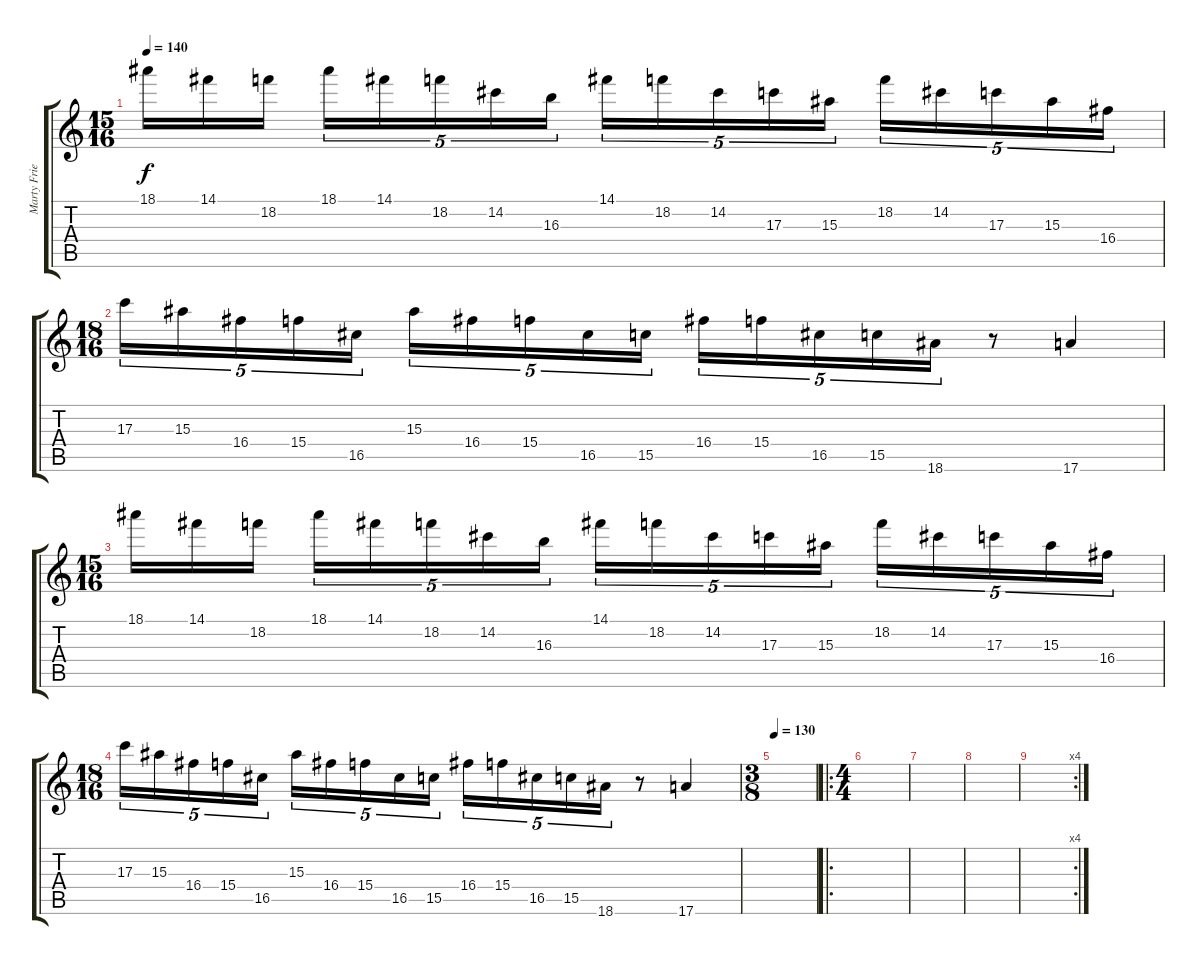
\track ("Marty Friedman" "Marty Frie") {instrument distortionguitar}
\staff {score tabs}
\tuning (E4 B3 G3 D3 A2 E2) {hide}
\ts (15 16)
\tempo 140
\clef g2
\ks c
18.1.16{dy f} 14.1.16 18.2.16 18.1.16{tu (5 4)} 14.1.16{tu (5 4)} 18.2.16{tu (5 4)} 14.2.16{tu (5 4)} 16.3.16{tu (5 4) beam splitsecondary} 14.1.16{tu (5 4)} 18.2.16{tu (5 4)} 14.2.16{tu (5 4)} 17.3.16{tu (5 4)} 15.3.16{tu (5 4) beam splitsecondary} 18.2.16{tu (5 4)} 14.2.16{tu (5 4)} 17.3.16{tu (5 4)} 15.3.16{tu (5 4)} 16.4.16{tu (5 4)} |
\ts (18 16)
17.3.16{tu (5 4)} 15.3.16{tu (5 4)} 16.4.16{tu (5 4)} 15.4.16{tu (5 4)} 16.5.16{tu (5 4) beam splitsecondary} 15.3.16{tu (5 4)} 16.4.16{tu (5 4)} 15.4.16{tu (5 4)} 16.5.16{tu (5 4)} 15.5.16{tu (5 4) beam splitsecondary} 16.4.16{tu (5 4)} 15.4.16{tu (5 4)} 16.5.16{tu (5 4)} 15.5.16{tu (5 4)} 18.6.16{tu (5 4)} r.8 17.6.4 |
\ts (15 16)
18.1.16 14.1.16 18.2.16 18.1.16{tu (5 4)} 14.1.16{tu (5 4)} 18.2.16{tu (5 4)} 14.2.16{tu (5 4)} 16.3.16{tu (5 4) beam splitsecondary} 14.1.16{tu (5 4)} 18.2.16{tu (5 4)} 14.2.16{tu (5 4)} 17.3.16{tu (5 4)} 15.3.16{tu (5 4) beam splitsecondary} 18.2.16{tu (5 4)} 14.2.16{tu (5 4)} 17.3.16{tu (5 4)} 15.3.16{tu (5 4)} 16.4.16{tu (5 4)} |
\ts (18 16)
17.3.16{tu (5 4)} 15.3.16{tu (5 4)} 16.4.16{tu (5 4)} 15.4.16{tu (5 4)} 16.5.16{tu (5 4) beam splitsecondary} 15.3.16{tu (5 4)} 16.4.16{tu (5 4)} 15.4.16{tu (5 4)} 16.5.16{tu (5 4)} 15.5.16{tu (5 4) beam splitsecondary} 16.4.16{tu (5 4)} 15.4.16{tu (5 4)} 16.5.16{tu (5 4)} 15.5.16{tu (5 4)} 18.6.16{tu (5 4)} r.8 17.6.4 |
\ts (3 8)
\tempo 130
|
\ro
\ts (4 4)
|
|
|
\rc 4
